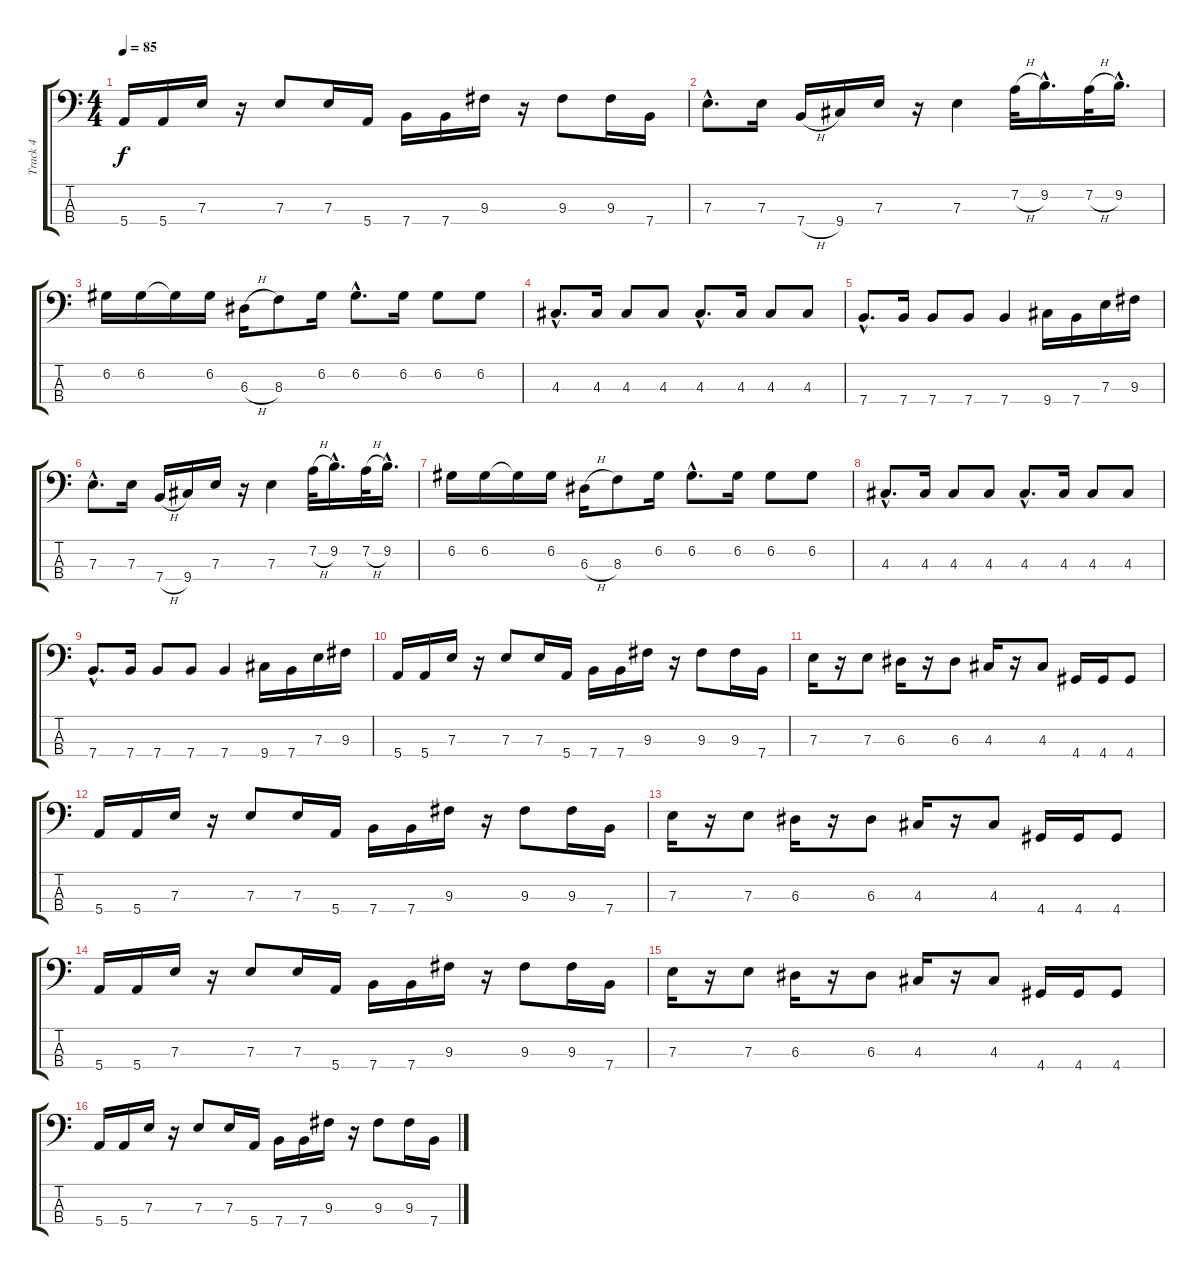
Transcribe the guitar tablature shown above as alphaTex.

\track ("Track 4" "Track 4") {instrument electricbassfinger}
\staff {score tabs}
\tuning (G2 D2 A1 E1) {hide}
\ts (4 4)
\tempo 85
\clef f4
\ks c
5.4.16{dy f} 5.4.16 7.3.16 r.16 7.3.8 7.3.16 5.4.16 7.4.16 7.4.16 9.3.16 r.16 9.3.8 9.3.16 7.4.16 |
7.3{hac}.8{d} 7.3.16 7.4{h}.16 9.4.16 7.3.16 r.16 7.3.4 7.2{h}.32 9.2{hac}.16{d} 7.2{h}.32 9.2{hac}.16{d} |
6.2.16 6.2.16 6.2{t}.16 6.2.16 6.3{h}.16 8.3.8 6.2.16 6.2{hac}.8{d} 6.2.16 6.2.8 6.2.8 |
4.3{hac}.8{d} 4.3.16 4.3.8 4.3.8 4.3{hac}.8{d} 4.3.16 4.3.8 4.3.8 |
7.4{hac}.8{d} 7.4.16 7.4.8 7.4.8 7.4.4 9.4.16 7.4.16 7.3.16 9.3.16 |
7.3{hac}.8{d} 7.3.16 7.4{h}.16 9.4.16 7.3.16 r.16 7.3.4 7.2{h}.32 9.2{hac}.16{d} 7.2{h}.32 9.2{hac}.16{d} |
6.2.16 6.2.16 6.2{t}.16 6.2.16 6.3{h}.16 8.3.8 6.2.16 6.2{hac}.8{d} 6.2.16 6.2.8 6.2.8 |
4.3{hac}.8{d} 4.3.16 4.3.8 4.3.8 4.3{hac}.8{d} 4.3.16 4.3.8 4.3.8 |
7.4{hac}.8{d} 7.4.16 7.4.8 7.4.8 7.4.4 9.4.16 7.4.16 7.3.16 9.3.16 |
5.4.16 5.4.16 7.3.16 r.16 7.3.8 7.3.16 5.4.16 7.4.16 7.4.16 9.3.16 r.16 9.3.8 9.3.16 7.4.16 |
7.3.16 r.16 7.3.8 6.3.16 r.16 6.3.8 4.3.16 r.16 4.3.8 4.4.16 4.4.16 4.4.8 |
5.4.16 5.4.16 7.3.16 r.16 7.3.8 7.3.16 5.4.16 7.4.16 7.4.16 9.3.16 r.16 9.3.8 9.3.16 7.4.16 |
7.3.16 r.16 7.3.8 6.3.16 r.16 6.3.8 4.3.16 r.16 4.3.8 4.4.16 4.4.16 4.4.8 |
5.4.16 5.4.16 7.3.16 r.16 7.3.8 7.3.16 5.4.16 7.4.16 7.4.16 9.3.16 r.16 9.3.8 9.3.16 7.4.16 |
7.3.16 r.16 7.3.8 6.3.16 r.16 6.3.8 4.3.16 r.16 4.3.8 4.4.16 4.4.16 4.4.8 |
5.4.16 5.4.16 7.3.16 r.16 7.3.8 7.3.16 5.4.16 7.4.16 7.4.16 9.3.16 r.16 9.3.8 9.3.16 7.4.16
